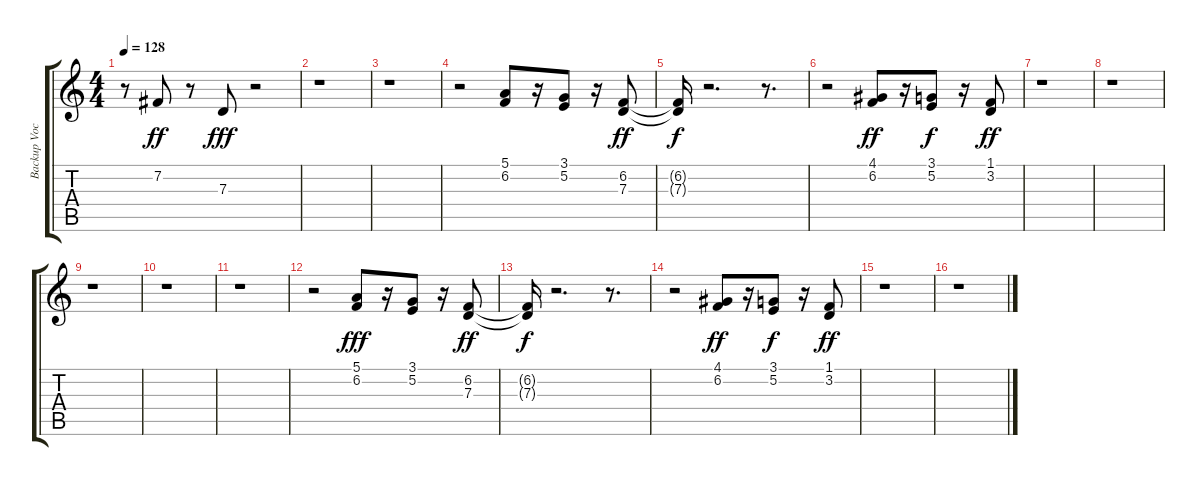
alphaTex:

\track ("Backup Vocals" "Backup Voc") {instrument voiceoohs}
\staff {score tabs}
\tuning (E4 B3 G3 D3 A2 E2) {hide}
\ts (4 4)
\tempo 128
\clef g2
\ks c
r.8{dy ff} 7.2.8 r.8 7.3.8{dy fff} r.2 |
r.1 |
r.1 |
r.2 (5.1 6.2).8 r.16 (3.1 5.2).8 r.16 (6.2 7.3).8{dy ff} |
(6.2{t} 7.3{t}).16{dy f} r.2{d} r.8{d} |
r.2 (4.1 6.2).8{dy ff} r.16 (3.1 5.2).8{dy f} r.16 (1.1 3.2).8{dy ff} |
r.1 |
r.1 |
r.1 |
r.1 |
r.1 |
r.2 (5.1 6.2).8{dy fff} r.16 (3.1 5.2).8 r.16 (6.2 7.3).8{dy ff} |
(6.2{t} 7.3{t}).16{dy f} r.2{d} r.8{d} |
r.2 (4.1 6.2).8{dy ff} r.16 (3.1 5.2).8{dy f} r.16 (1.1 3.2).8{dy ff} |
r.1 |
r.1
